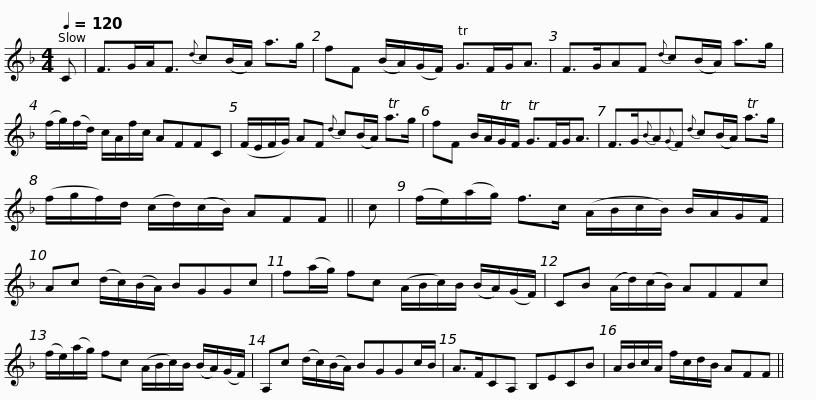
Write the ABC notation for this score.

X:1
L:1/8
Q:1/4=120
M:4/4
I:linebreak $
K:F
V:1 treble
V:1
 C | F>GA<F{d} c(B/A/) a>g | fF (B/A/)(G/F/) TG>FG<A | F>GAF{d} c(B/A/) a>g |$ (f/g/)(f/d/) c/A/f/c/ AFFC | %5
 (F/E/F/G/) AF{d} c(B/A/) Ta>g | fF B/A/TG/F/ TG>FG<A |$ F>G{B}A{G}F{d} c(B/A/) Ta>g | (f/g/f/)d/ (c/d/)(c/B/) AFF || c | %10
 (f/e/)(a/g/) f>c (A/B/c/B/) B/A/G/F/ |$ Ac (d/c/)(B/A/) BGGc | f(a/g/) fc (A/B/c/)B/ (B/A/)(G/F/) | CB (A/d/)(c/B/) AFFc | (f/e/)(a/g/) fc (A/B/c/)B/ (B/A/)(G/F/) |$ %15
 A,c (d/c/)(B/A/) BGGc/B/ | A>FCA, B,ECB | A/B/c/A/ f/c/d/B/ AFF || %18
